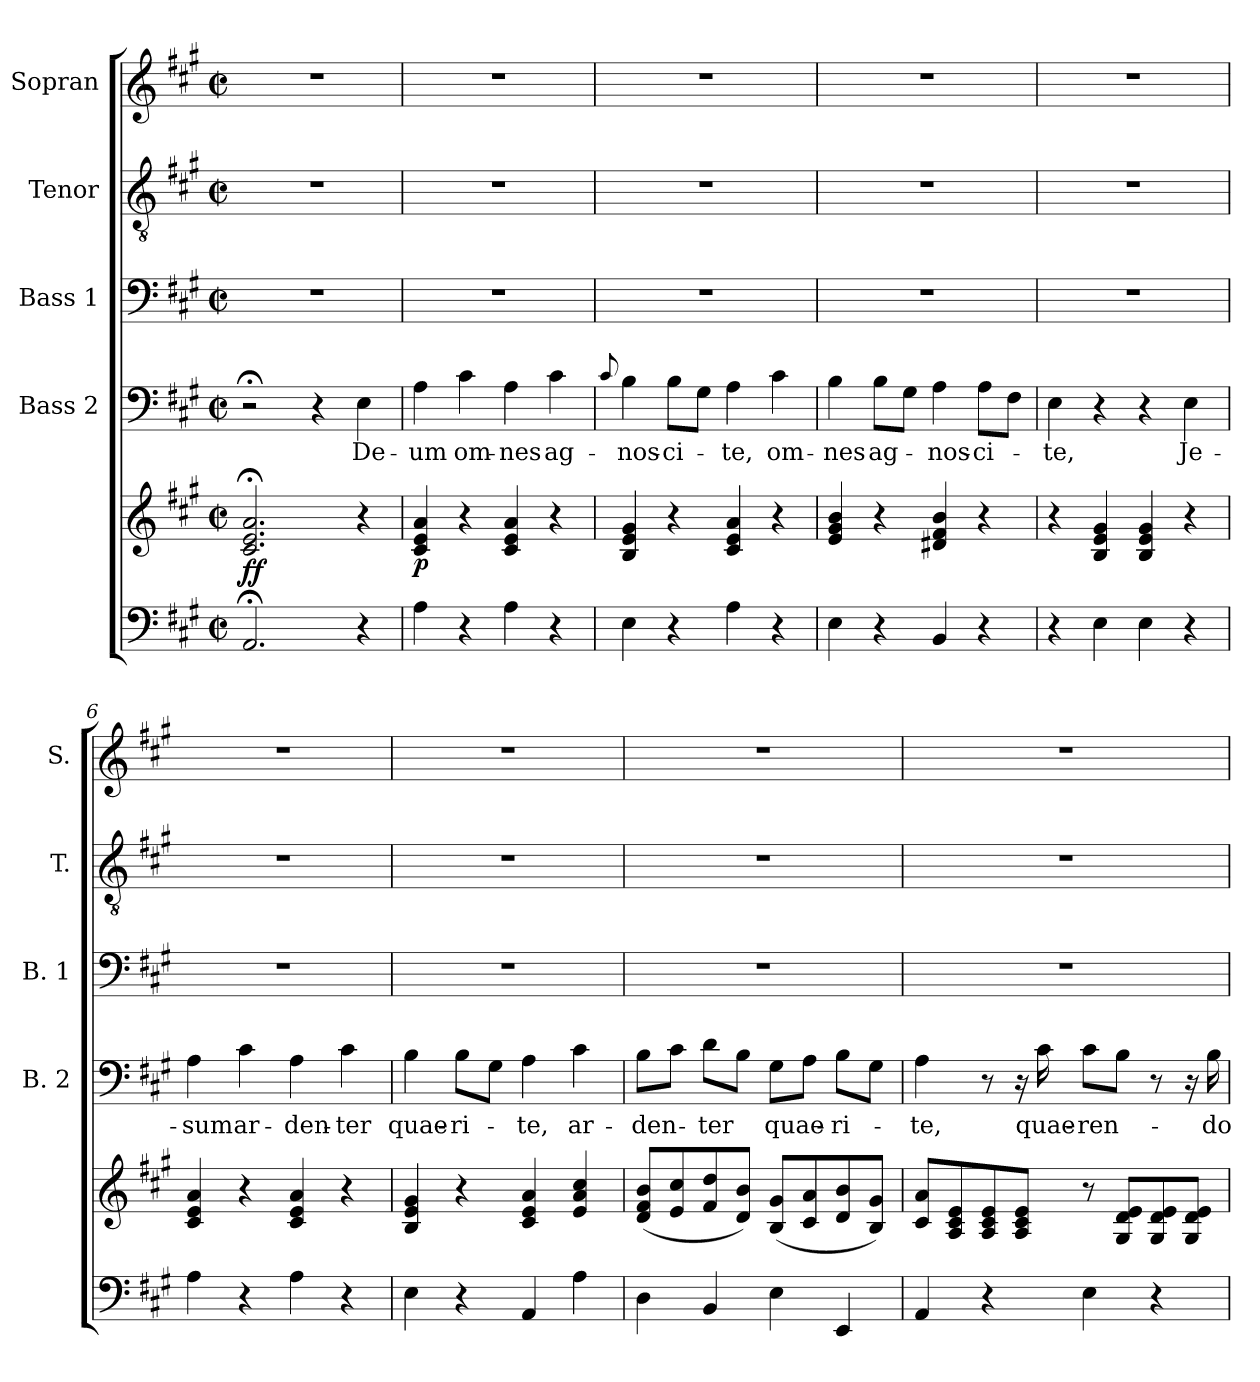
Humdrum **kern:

**kern	**kern	**dynam	**kern	**text	**kern	**kern	**kern
*part5	*part5	*part5	*part4	*part4	*part3	*part2	*part1
*staff6	*staff5	*staff5/6	*staff4	*staff4	*staff3	*staff2	*staff1
*	*	*	*I"Bass 2	*	*I"Bass 1	*I"Tenor	*I"Sopran
*	*	*	*I'B. 2	*	*I'B. 1	*I'T.	*I'S.
*clefF4	*clefG2	*	*clefF4	*	*clefF4	*clefGv2	*clefG2
*k[f#c#g#]	*k[f#c#g#]	*	*k[f#c#g#]	*	*k[f#c#g#]	*k[f#c#g#]	*k[f#c#g#]
*A:	*A:	*	*A:	*	*A:	*A:	*A:
*M2/2	*M2/2	*	*M2/2	*	*M2/2	*M2/2	*M2/2
*met(c|)	*met(c|)	*	*met(c|)	*	*met(c|)	*met(c|)	*met(c|)
=1	=1	=1	=1	=1	=1	=1	=1
!	!	!LO:DY:b	!	!	!	!	!
2.AA;</	2.c#/;< 2.e/;< 2.a/;<	ff	2r;<	.	1r	1r	1r
.	.	.	4r	.	.	.	.
!	!	!	!	!LO:LY:b	!	!	!
4r	4r	.	4E\	De-	.	.	.
=2	=2	=2	=2	=2	=2	=2	=2
!	!	!LO:DY:b	!	!LO:LY:b	!	!	!
4A\	4c#/ 4e/ 4a/	p	4A\	-um	1r	1r	1r
!	!	!	!	!LO:LY:b	!	!	!
4r	4r	.	4c#\	om-	.	.	.
!	!	!	!	!LO:LY:b	!	!	!
4A\	4c#/ 4e/ 4a/	.	4A\	-nes	.	.	.
!	!	!	!	!LO:LY:b	!	!	!
4r	4r	.	4c#\	ag-	.	.	.
=3	=3	=3	=3	=3	=3	=3	=3
.	.	.	8qqc#/	.	.	.	.
!	!	!	!	!LO:LY:b	!	!	!
4E\	4B/ 4e/ 4g#/	.	4B\	-nos-	1r	1r	1r
!	!	!	!	!LO:LY:b	!	!	!
4r	4r	.	8B\L	-ci-	.	.	.
.	.	.	8G#\J	.	.	.	.
!	!	!	!	!LO:LY:b	!	!	!
4A\	4c#/ 4e/ 4a/	.	4A\	-te,	.	.	.
!	!	!	!	!LO:LY:b	!	!	!
4r	4r	.	4c#\	om-	.	.	.
=4	=4	=4	=4	=4	=4	=4	=4
!	!	!	!	!LO:LY:b	!	!	!
4E\	4e/ 4g#/ 4b/	.	4B\	-nes	1r	1r	1r
!	!	!	!	!LO:LY:b	!	!	!
4r	4r	.	8B\L	ag-	.	.	.
.	.	.	8G#\J	.	.	.	.
!	!	!	!	!LO:LY:b	!	!	!
4BB/	4d#X/ 4f#/ 4b/	.	4A\	-nos-	.	.	.
!	!	!	!	!LO:LY:b	!	!	!
4r	4r	.	8A\L	-ci-	.	.	.
.	.	.	8F#\J	.	.	.	.
=5	=5	=5	=5	=5	=5	=5	=5
!	!	!	!	!LO:LY:b	!	!	!
4r	4r	.	4E\	-te,	1r	1r	1r
4E\	4B/ 4e/ 4g#/	.	4r	.	.	.	.
4E\	4B/ 4e/ 4g#/	.	4r	.	.	.	.
!	!	!	!	!LO:LY:b	!	!	!
4r	4r	.	4E\	Je-	.	.	.
=6	=6	=6	=6	=6	=6	=6	=6
!	!	!	!	!LO:LY:b	!	!	!
4A\	4c#/ 4e/ 4a/	.	4A\	-sum	1r	1r	1r
!	!	!	!	!LO:LY:b	!	!	!
4r	4r	.	4c#\	ar-	.	.	.
!	!	!	!	!LO:LY:b	!	!	!
4A\	4c#/ 4e/ 4a/	.	4A\	-den-	.	.	.
!	!	!	!	!LO:LY:b	!	!	!
4r	4r	.	4c#\	-ter	.	.	.
!!LO:LB:g=z
=7	=7	=7	=7	=7	=7	=7	=7
!	!	!	!	!LO:LY:b	!	!	!
4E\	4B/ 4e/ 4g#/	.	4B\	quae-	1r	1r	1r
!	!	!	!	!LO:LY:b	!	!	!
4r	4r	.	8B\L	-ri-	.	.	.
.	.	.	8G#\J	.	.	.	.
!	!	!	!	!LO:LY:b	!	!	!
4AA/	4c#/ 4e/ 4a/	.	4A\	-te,	.	.	.
!	!	!	!	!LO:LY:b	!	!	!
4A\	4e/ 4a/ 4cc#/	.	4c#\	ar-	.	.	.
=8	=8	=8	=8	=8	=8	=8	=8
!	!	!	!	!LO:LY:b	!	!	!
4D\	(<8d/ 8f#/ 8b/L	.	8B\L	-den-	1r	1r	1r
.	8e/ 8cc#/	.	8c#\J	.	.	.	.
!	!	!	!	!LO:LY:b	!	!	!
4BB/	8f#/ 8dd/	.	8d\L	-ter	.	.	.
.	8d/ 8b/J)	.	8B\J	.	.	.	.
!	!	!	!	!LO:LY:b	!	!	!
4E\	(<8B/ 8g#/L	.	8G#\L	quae-	.	.	.
.	8c#/ 8a/	.	8A\J	.	.	.	.
!	!	!	!	!LO:LY:b	!	!	!
4EE/	8d/ 8b/	.	8B\L	-ri-	.	.	.
.	8B/ 8g#/J)	.	8G#\J	.	.	.	.
=9	=9	=9	=9	=9	=9	=9	=9
!	!	!	!	!LO:LY:b	!	!	!
4AA/	8c#/ 8a/L	.	4A\	-te,	1r	1r	1r
.	8A/ 8c#/ 8e/	.	.	.	.	.	.
4r	8A/ 8c#/ 8e/	.	8r	.	.	.	.
.	8A/ 8c#/ 8e/J	.	16r	.	.	.	.
!	!	!	!	!LO:LY:b	!	!	!
.	.	.	16c#\	quae-	.	.	.
!	!	!	!	!LO:LY:b	!	!	!
4E\	8r	.	8c#\L	-ren-	.	.	.
.	8G#/ 8d/ 8e/L	.	8B\J	.	.	.	.
4r	8G#/ 8d/ 8e/	.	8r	.	.	.	.
.	8G#/ 8d/ 8e/J	.	16r	.	.	.	.
!	!	!	!	!LO:LY:b	!	!	!
.	.	.	16B\	-do	.	.	.
=	=	=	=	=	=	=	=
*-	*-	*-	*-	*-	*-	*-	*-
